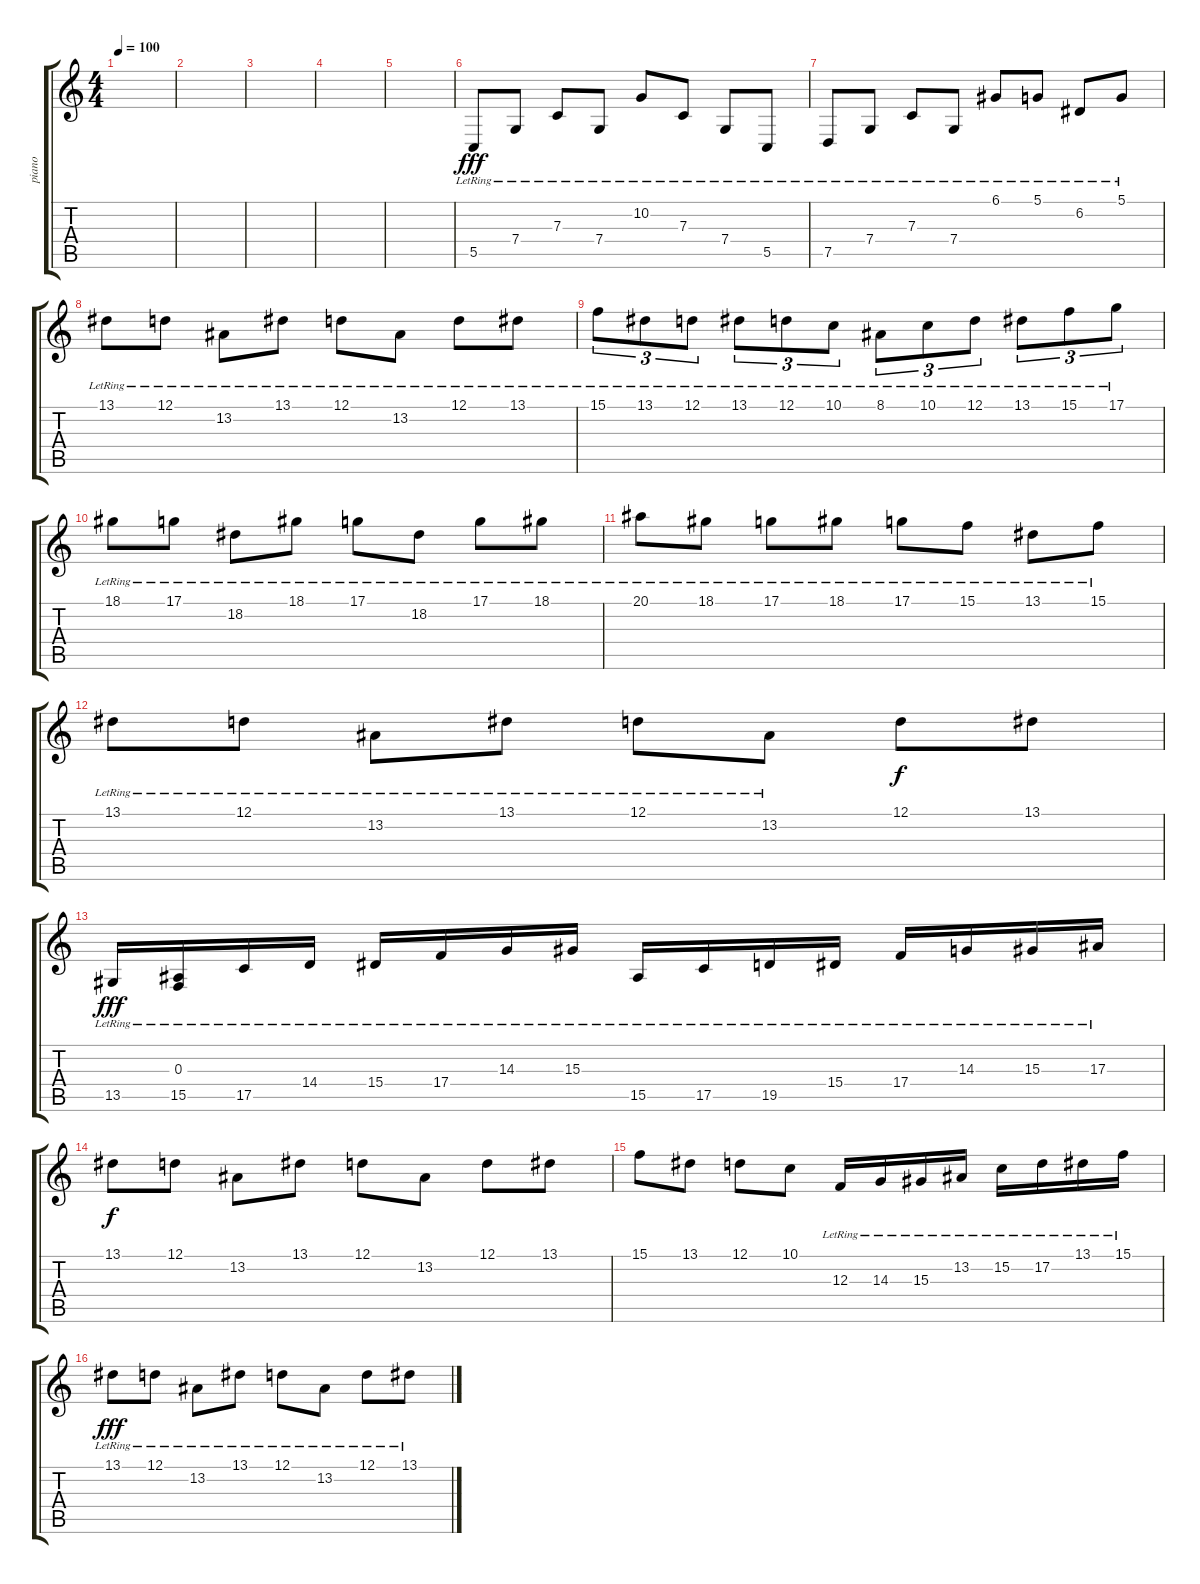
\track ("piano" "piano") {instrument acousticgrandpiano}
\staff {score tabs}
\tuning (D4 A3 F3 C3 G2 C2) {hide}
\ts (4 4)
\tempo 100
\clef g2
\ks c
|
|
|
|
|
5.5{lr}.8{dy fff volume 15} 7.4{lr}.8 7.3{lr}.8 7.4{lr}.8 10.2{lr}.8 7.3{lr}.8 7.4{lr}.8 5.5{lr}.8 |
7.5{lr}.8 7.4{lr}.8 7.3{lr}.8 7.4{lr}.8 6.1{lr}.8 5.1{lr}.8 6.2{lr}.8 5.1{lr}.8 |
13.1{lr}.8 12.1{lr}.8 13.2{lr}.8 13.1{lr}.8 12.1{lr}.8 13.2{lr}.8 12.1{lr}.8 13.1{lr}.8 |
15.1{lr}.8{tu (3 2)} 13.1{lr}.8{tu (3 2)} 12.1{lr}.8{tu (3 2)} 13.1{lr}.8{tu (3 2)} 12.1{lr}.8{tu (3 2)} 10.1{lr}.8{tu (3 2)} 8.1{lr}.8{tu (3 2)} 10.1{lr}.8{tu (3 2)} 12.1{lr}.8{tu (3 2)} 13.1{lr}.8{tu (3 2)} 15.1{lr}.8{tu (3 2)} 17.1{lr}.8{tu (3 2)} |
18.1{lr}.8 17.1{lr}.8 18.2{lr}.8 18.1{lr}.8 17.1{lr}.8 18.2{lr}.8 17.1{lr}.8 18.1{lr}.8 |
20.1{lr}.8 18.1{lr}.8 17.1{lr}.8 18.1{lr}.8 17.1{lr}.8 15.1{lr}.8 13.1{lr}.8 15.1{lr}.8 |
13.1{lr}.8 12.1{lr}.8 13.2{lr}.8 13.1{lr}.8 12.1{lr}.8 13.2{lr}.8 12.1.8{dy f} 13.1.8 |
13.5{lr}.16{dy fff} (0.3 15.5{lr}).16 17.5{lr}.16 14.4{lr}.16 15.4{lr}.16 17.4{lr}.16 14.3{lr}.16 15.3{lr}.16 15.5{lr}.16 17.5{lr}.16 19.5{lr}.16 15.4{lr}.16 17.4{lr}.16 14.3{lr}.16 15.3{lr}.16 17.3{lr}.16 |
13.1.8{dy f} 12.1.8 13.2.8 13.1.8 12.1.8 13.2.8 12.1.8 13.1.8 |
15.1.8 13.1.8 12.1.8 10.1.8 12.3{lr}.16 14.3{lr}.16 15.3{lr}.16 13.2{lr}.16 15.2{lr}.16 17.2{lr}.16 13.1{lr}.16 15.1{lr}.16 |
13.1{lr}.8{dy fff} 12.1{lr}.8 13.2{lr}.8 13.1{lr}.8 12.1{lr}.8 13.2{lr}.8 12.1{lr}.8 13.1{lr}.8
